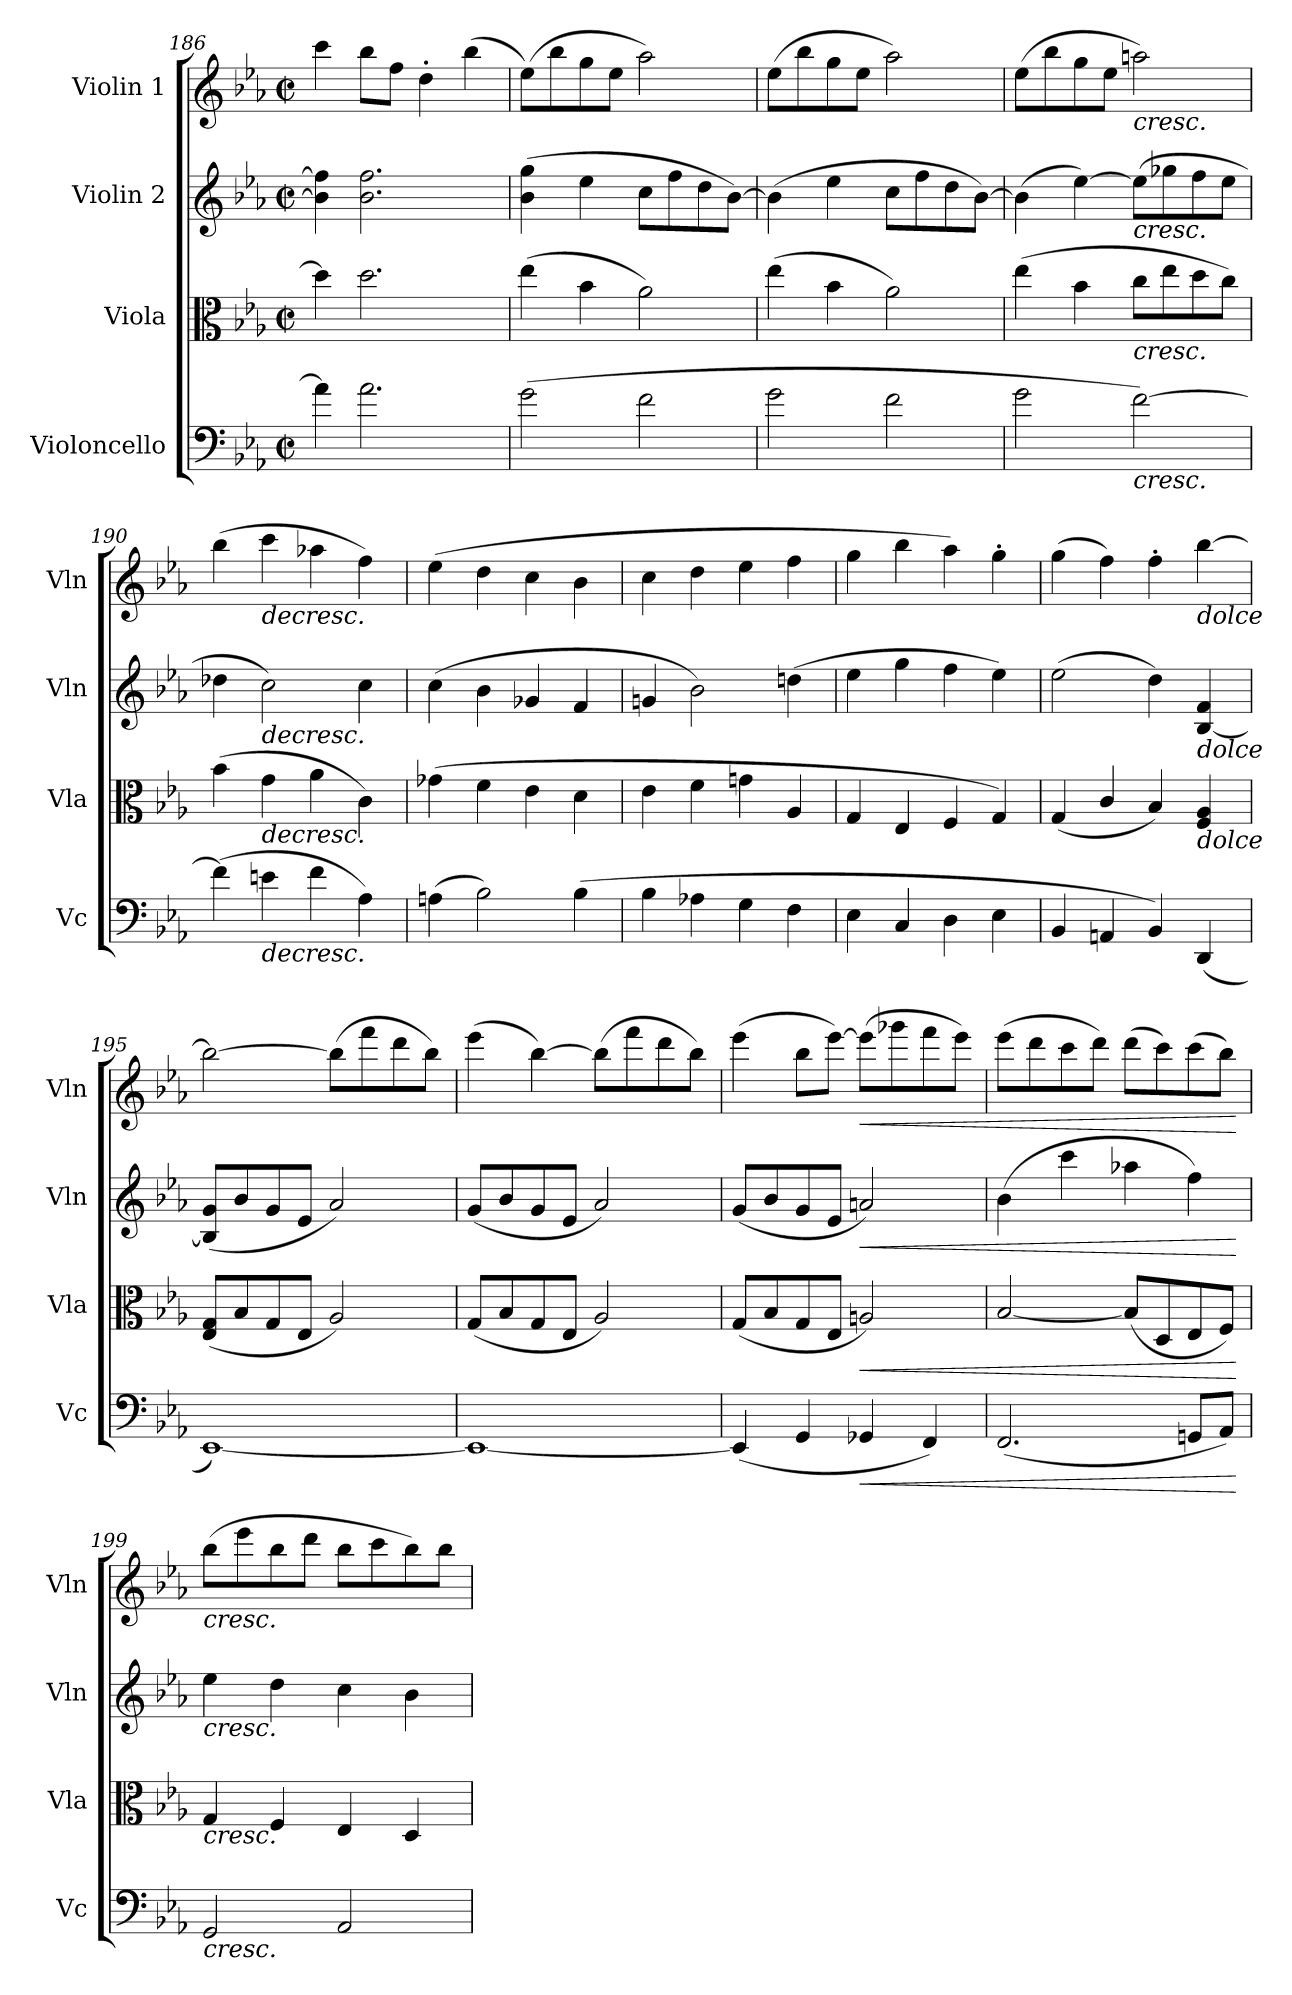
**kern	**dynam	**kern	**dynam	**kern	**dynam	**kern	**dynam
*part4	*part4	*part3	*part3	*part2	*part2	*part1	*part1
*staff4	*staff4	*staff3	*staff3	*staff2	*staff2	*staff1	*staff1
*I"Violoncello	*	*I"Viola	*	*I"Violin 2	*	*I"Violin 1	*
*I'Vc	*	*I'Vla	*	*I'Vln	*	*I'Vln	*
*clefF4	*	*clefC3	*	*clefG2	*	*clefG2	*
*k[b-e-a-]	*	*k[b-e-a-]	*	*k[b-e-a-]	*	*k[b-e-a-]	*
*M2/2	*	*M2/2	*	*M2/2	*	*M2/2	*
*met(c|)	*	*met(c|)	*	*met(c|)	*	*met(c|)	*
=186	=186	=186	=186	=186	=186	=186	=186
4a-\]	.	4dd\]	.	4b-\] 4ff\]	.	4ccc\	.
2.a-\	.	2.dd\	.	2.b-\ 2.ff\	.	8bb-\L	.
.	.	.	.	.	.	8ff\J	.
.	.	.	.	.	.	4dd'\	.
.	.	.	.	.	.	(4bb-\	.
=187	=187	=187	=187	=187	=187	=187	=187
(2g\	.	(4ee-\	.	(4b-\ 4gg\	.	(8ee-\L)	.
.	.	.	.	.	.	8bb-\	.
.	.	4b-\	.	4ee-\	.	8gg\	.
.	.	.	.	.	.	8ee-\J	.
2f\	.	2a-\)	.	8cc\L	.	2aa-\)	.
.	.	.	.	8ff\	.	.	.
.	.	.	.	8dd\	.	.	.
.	.	.	.	[>8b-\J)	.	.	.
!!LO:LB:g=z
=188	=188	=188	=188	=188	=188	=188	=188
2g\	.	(4ee-\	.	(4b-\]	.	(8ee-\L	.
.	.	.	.	.	.	8bb-\	.
.	.	4b-\	.	4ee-\	.	8gg\	.
.	.	.	.	.	.	8ee-\J	.
2f\	.	2a-\)	.	8cc\L	.	2aa-\)	.
.	.	.	.	8ff\	.	.	.
.	.	.	.	8dd\	.	.	.
.	.	.	.	[>8b-\J)	.	.	.
!!LO:LB:g=z
=189	=189	=189	=189	=189	=189	=189	=189
2g\	.	(4ee-\	.	(4b-\]	.	(8ee-\L	.
.	.	.	.	.	.	8bb-\	.
.	.	4b-\	.	[4ee-\)	.	8gg\	.
.	.	.	.	.	.	8ee-\J	.
!	!LO:HP:b	!	!LO:HP:b	!	!LO:HP:b	!	!LO:HP:b
[>2f\)	<	8cc\L	<	(8ee-\L]	<	2aan\)	<
.	.	8ee-\	.	8gg-X\	.	.	.
.	.	8dd\	.	8ff\	.	.	.
.	.	8cc\J)	.	8ee-\J	.	.	.
=190	=190	=190	=190	=190	=190	=190	=190
(4f\]	.	(4b-\	.	4dd-X\	.	(4bb-\	.
!	!LO:HP:b	!	!LO:HP:b	!	!LO:HP:b	!	!LO:HP:b
4en\	>	4g\	>	2cc\)	>	4ccc\	>
4f\	.	4a-\	.	.	.	4aa-X\	.
4A-\)	.	4c\)	.	4cc\	.	4ff\)	.
.	[	.	[	.	[	.	[
=191	=191	=191	=191	=191	=191	=191	=191
!	!LO:DY:b	!	!	!	!	!	!
!	!LO:DY:n=1:b	!	!LO:DY:b	!	!	!	!
!	!	!	!LO:DY:n=1:b	!	!LO:DY:b	!	!
!	!	!	!	!	!LO:DY:n=1:b	!	!LO:DY:b
!	!	!	!	!	!	!	!LO:DY:n=1:b
(4An\	p other-dynamics	(4g-X\	p other-dynamics	(4cc\	p other-dynamics	(4ee-\	p other-dynamics
2B-\)	.	4f\	.	4b-\	.	4dd\	.
.	.	4e-\	.	4g-X/	.	4cc\	.
(4B-\	.	4d\	.	4f/	.	4b-\	.
=192	=192	=192	=192	=192	=192	=192	=192
4B-\	.	4e-\	.	4gn/	.	4cc\	.
4A-X\	.	4f\	.	2b-\)	.	4dd\	.
4G\	.	4gn\	.	.	.	4ee-\	.
4F\	.	4A-/	.	(4ddn\	.	4ff\	.
=193	=193	=193	=193	=193	=193	=193	=193
4E-\	.	4G/	.	4ee-\	.	4gg\	.
4C/	.	4E-/	.	4gg\	.	4bb-\	.
4D\	.	4F/	.	4ff\	.	4aa-\)	.
4E-\	.	4G/)	.	4ee-\)	.	4gg'\	.
=194	=194	=194	=194	=194	=194	=194	=194
4BB-/	.	(4G/	.	(2ee-\	.	(4gg\	.
4AAn/	.	4c/	.	.	.	4ff\)	.
4BB-/)	.	4B-/)	.	4dd\)	.	4ff'\	.
!	!	!	!	!	!	!LO:TX:b:i:t=dolce	!
!	!	!	!	!LO:TX:b:i:t=dolce	!	!	!
!	!	!LO:TX:b:i:t=dolce	!	!	!	!	!
(4DD/	.	4F/ 4A-/	.	[4B-/ 4f/	.	[>4bb-\	.
=195	=195	=195	=195	=195	=195	=195	=195
[<1EE-)	.	(8E-/ 8G/L	.	(8B-/] 8g/L	.	2bb-\_	.
.	.	8B-/	.	8b-/	.	.	.
.	.	8G/	.	8g/	.	.	.
.	.	8E-/J	.	8e-/J	.	.	.
.	.	2A-/)	.	2a-/)	.	(8bb-\L]	.
.	.	.	.	.	.	8fff\	.
.	.	.	.	.	.	8ddd\	.
.	.	.	.	.	.	8bb-\J)	.
=196	=196	=196	=196	=196	=196	=196	=196
1EE-_	.	(8G/L	.	(8g/L	.	(4eee-\	.
.	.	8B-/	.	8b-/	.	.	.
.	.	8G/	.	8g/	.	[>4bb-\)	.
.	.	8E-/J	.	8e-/J	.	.	.
.	.	2A-/)	.	2a-/)	.	(8bb-\L]	.
.	.	.	.	.	.	8fff\	.
.	.	.	.	.	.	8ddd\	.
.	.	.	.	.	.	8bb-\J)	.
!!LO:LB:g=z
=197	=197	=197	=197	=197	=197	=197	=197
(4EE-/]	.	(8G/L	.	(8g/L	.	(4eee-\	.
.	.	8B-/	.	8b-/	.	.	.
4GG/	.	8G/	.	8g/	.	8bb-\L	.
.	.	8E-/J	.	8e-/J	.	[>8eee-\J)	.
!	!LO:HP:b	!	!LO:HP:b	!	!LO:HP:b	!	!LO:HP:b
4GG-X/	<	2An/)	<	2an/)	<	(8eee-\L]	<
.	.	.	.	.	.	8ggg-X\	.
4FF/)	.	.	.	.	.	8fff\	.
.	.	.	.	.	.	8eee-\J)	.
.	]	.	]	.	]	.	]
!!LO:LB:g=z
=198	=198	=198	=198	=198	=198	=198	=198
(2.FF/	.	[<2B-/	.	(4b-\	.	(8eee-\L	.
.	.	.	.	.	.	8ddd\	.
.	.	.	.	4ccc\	.	8ccc\	.
.	.	.	.	.	.	8ddd\J)	.
.	.	(8B-/L]	.	4aa-X\	.	(8ddd\L	.
.	.	8D/	.	.	.	8ccc\)	.
8GGn/L	.	8E-/	.	4ff\)	.	(8ccc\	.
8AA-/J)	.	8F/J)	.	.	.	8bb-\J)	.
.	[	.	[	.	[	.	[
=199	=199	=199	=199	=199	=199	=199	=199
!	!	!	!	!	!	!LO:TX:b:i:t=cresc.	!
!	!	!	!	!LO:TX:b:i:t=cresc.	!	!	!
!	!	!LO:TX:b:i:t=cresc.	!	!	!	!	!
!LO:TX:b:i:t=cresc.	!	!	!	!	!	!	!
2GG/	.	4G/	.	4ee-\	.	(8bb-\L	.
.	.	.	.	.	.	8eee-\	.
.	.	4F/	.	4dd\	.	8bb-\	.
.	.	.	.	.	.	8ddd\J	.
2AA-/	.	4E-/	.	4cc\	.	8bb-\L	.
.	.	.	.	.	.	8ccc\	.
.	.	4D/	.	4b-\	.	8bb-\)	.
.	.	.	.	.	.	8bb-\J	.
=	=	=	=	=	=	=	=
*-	*-	*-	*-	*-	*-	*-	*-
